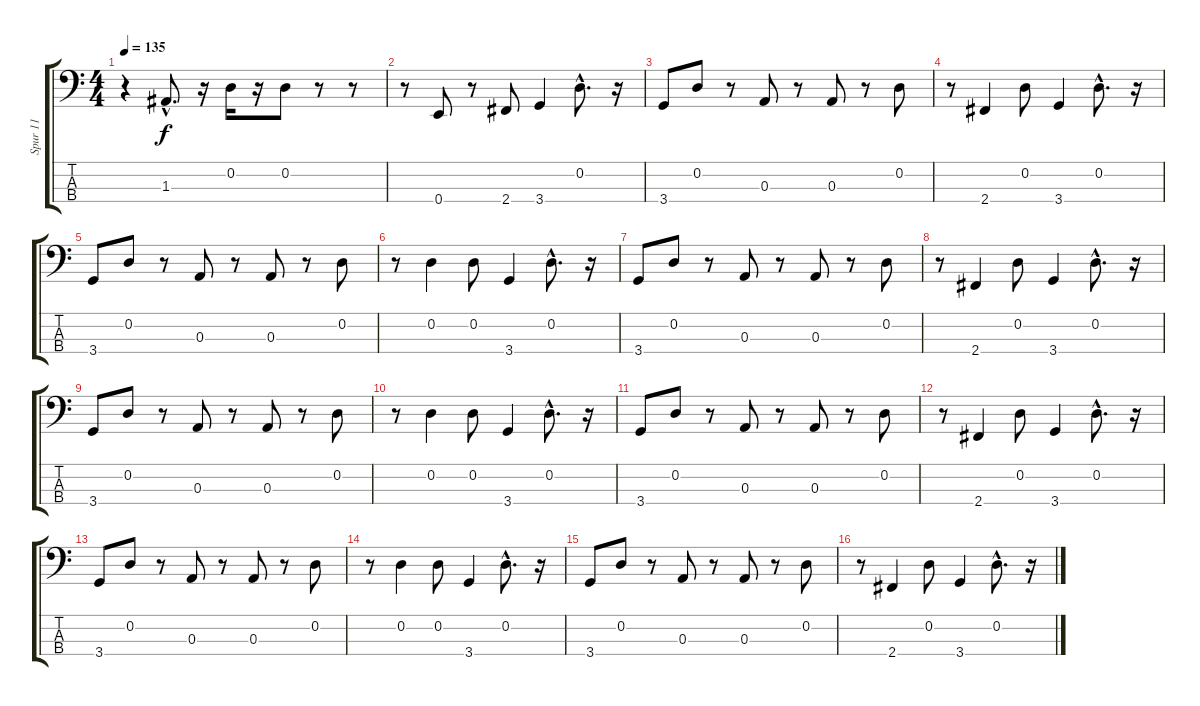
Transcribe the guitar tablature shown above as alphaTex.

\track ("Spur 11" "Spur 11") {instrument electricbassfinger}
\staff {score tabs}
\tuning (G2 D2 A1 E1) {hide}
\ts (4 4)
\tempo 135
\clef f4
\ks c
r.4{dy f} 1.3{hac}.8{d} r.16 0.2.16 r.16 0.2.8 r.8 r.8 |
r.8 0.4.8 r.8 2.4.8 3.4.4 0.2{hac}.8{d} r.16 |
3.4.8 0.2.8 r.8 0.3.8 r.8 0.3.8 r.8 0.2.8 |
r.8 2.4.4 0.2.8 3.4.4 0.2{hac}.8{d} r.16 |
3.4.8 0.2.8 r.8 0.3.8 r.8 0.3.8 r.8 0.2.8 |
r.8 0.2.4 0.2.8 3.4.4 0.2{hac}.8{d} r.16 |
3.4.8 0.2.8 r.8 0.3.8 r.8 0.3.8 r.8 0.2.8 |
r.8 2.4.4 0.2.8 3.4.4 0.2{hac}.8{d} r.16 |
3.4.8 0.2.8 r.8 0.3.8 r.8 0.3.8 r.8 0.2.8 |
r.8 0.2.4 0.2.8 3.4.4 0.2{hac}.8{d} r.16 |
3.4.8 0.2.8 r.8 0.3.8 r.8 0.3.8 r.8 0.2.8 |
r.8 2.4.4 0.2.8 3.4.4 0.2{hac}.8{d} r.16 |
3.4.8 0.2.8 r.8 0.3.8 r.8 0.3.8 r.8 0.2.8 |
r.8 0.2.4 0.2.8 3.4.4 0.2{hac}.8{d} r.16 |
3.4.8 0.2.8 r.8 0.3.8 r.8 0.3.8 r.8 0.2.8 |
r.8 2.4.4 0.2.8 3.4.4 0.2{hac}.8{d} r.16
